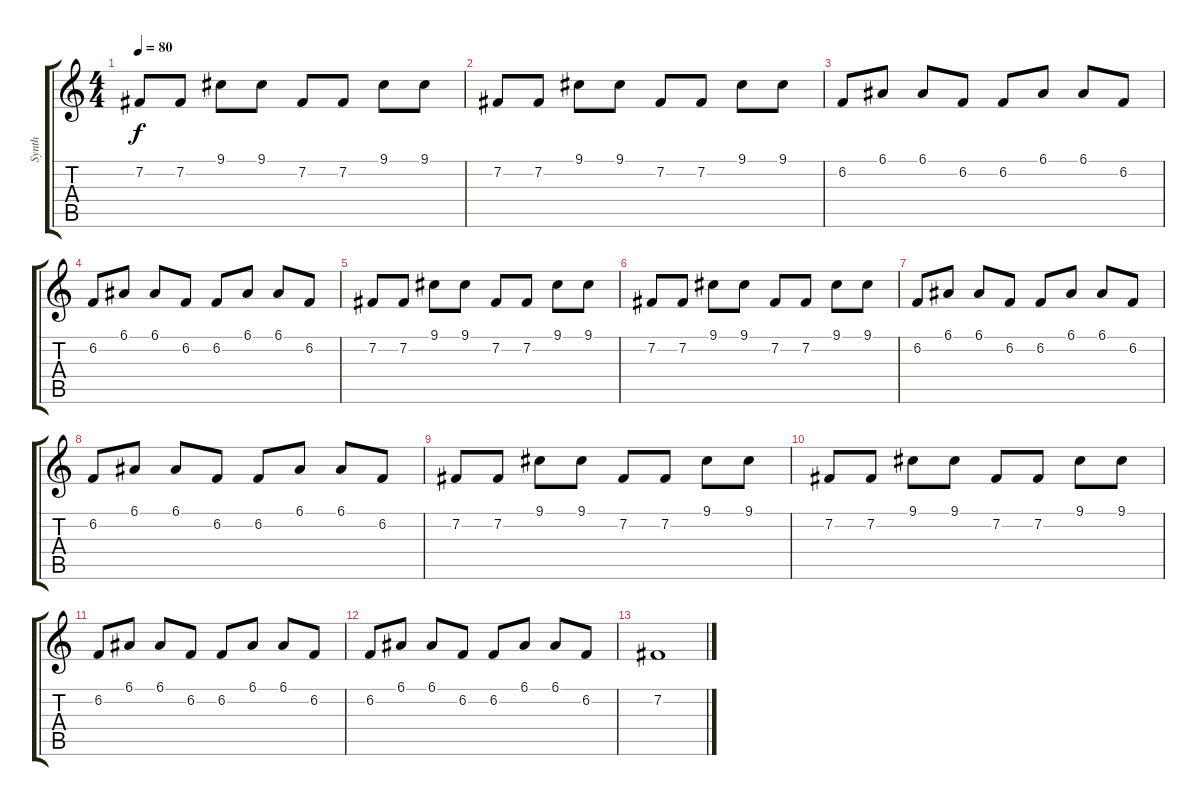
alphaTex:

\track ("Synth" "Synth") {instrument lead1square}
\staff {score tabs}
\tuning (E4 B3 G3 D3 A2 E2) {hide}
\ts (4 4)
\tempo 80
\clef g2
\ks c
7.2.8{dy f} 7.2.8 9.1.8 9.1.8 7.2.8 7.2.8 9.1.8 9.1.8 |
7.2.8 7.2.8 9.1.8 9.1.8 7.2.8 7.2.8 9.1.8 9.1.8 |
6.2.8 6.1.8 6.1.8 6.2.8 6.2.8 6.1.8 6.1.8 6.2.8 |
6.2.8 6.1.8 6.1.8 6.2.8 6.2.8 6.1.8 6.1.8 6.2.8 |
7.2.8 7.2.8 9.1.8 9.1.8 7.2.8 7.2.8 9.1.8 9.1.8 |
7.2.8 7.2.8 9.1.8 9.1.8 7.2.8 7.2.8 9.1.8 9.1.8 |
6.2.8 6.1.8 6.1.8 6.2.8 6.2.8 6.1.8 6.1.8 6.2.8 |
6.2.8 6.1.8 6.1.8 6.2.8 6.2.8 6.1.8 6.1.8 6.2.8 |
7.2.8 7.2.8 9.1.8 9.1.8 7.2.8 7.2.8 9.1.8 9.1.8 |
7.2.8 7.2.8 9.1.8 9.1.8 7.2.8 7.2.8 9.1.8 9.1.8 |
6.2.8 6.1.8 6.1.8 6.2.8 6.2.8 6.1.8 6.1.8 6.2.8 |
6.2.8 6.1.8 6.1.8 6.2.8 6.2.8 6.1.8 6.1.8 6.2.8 |
7.2.1
